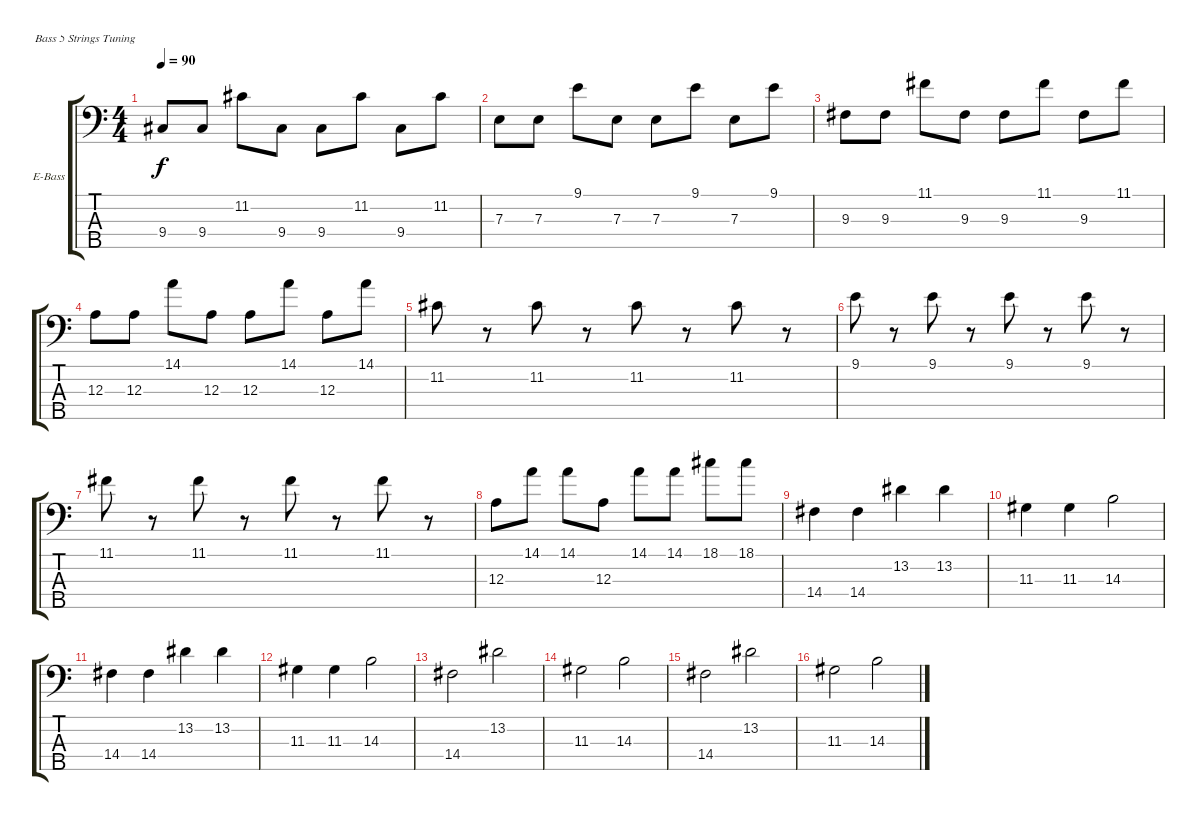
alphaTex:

\bracketExtendMode groupsimilarinstruments
\firstSystemTrackNameOrientation horizontal
\otherSystemsTrackNameOrientation horizontal
\track ("bass" "E-Bass") {instrument electricbassfinger}
\staff {score tabs}
\tuning (G2 D2 A1 E1 B0)
\ts (4 4)
\tempo 90
\clef f4
\ks c
9.4.8{dy f} 9.4.8 11.2.8 9.4.8 9.4.8 11.2.8 9.4.8 11.2.8 |
7.3.8 7.3.8 9.1.8 7.3.8 7.3.8 9.1.8 7.3.8 9.1.8 |
9.3.8 9.3.8 11.1.8 9.3.8 9.3.8 11.1.8 9.3.8 11.1.8 |
12.3.8 12.3.8 14.1.8 12.3.8 12.3.8 14.1.8 12.3.8 14.1.8 |
11.2.8 r.8 11.2.8 r.8 11.2.8 r.8 11.2.8 r.8 |
9.1.8 r.8 9.1.8 r.8 9.1.8 r.8 9.1.8 r.8 |
11.1.8 r.8 11.1.8 r.8 11.1.8 r.8 11.1.8 r.8 |
12.3.8 14.1.8 14.1.8 12.3.8 14.1.8 14.1.8 18.1.8 18.1.8 |
14.4.4 14.4.4 13.2.4 13.2.4 |
11.3.4 11.3.4 14.3.2 |
14.4.4 14.4.4 13.2.4 13.2.4 |
11.3.4 11.3.4 14.3.2 |
14.4.2 13.2.2 |
11.3.2 14.3.2 |
14.4.2 13.2.2 |
11.3.2 14.3.2
